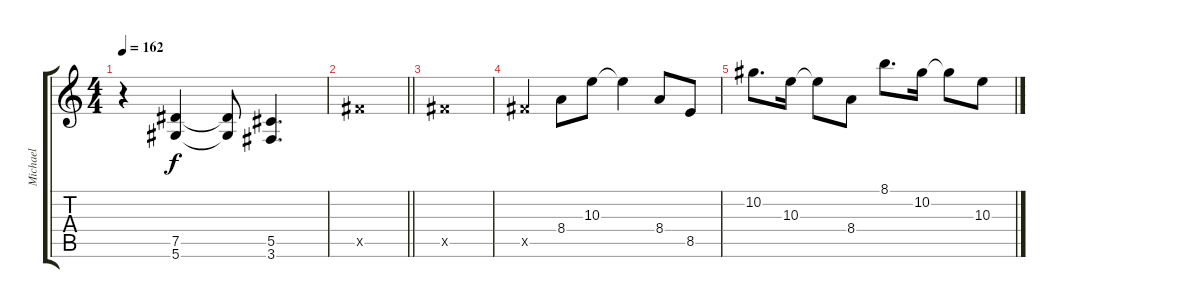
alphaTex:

\track ("Michael" "Michael") {instrument distortionguitar}
\staff {score tabs}
\tuning (Eb4 Bb3 Gb3 Db3 Ab2 Eb2) {hide}
\ts (4 4)
\tempo 162
\clef g2
\ks aminor
r.4{dy f} (7.5 5.6).4 (7.5{t} 5.6{t}).8 (5.5 3.6).4{d} |
\barLineRight lightlight
10.5{x}.1 |
10.5{x}.1 |
10.5{x}.4 8.4.8 10.3.8 10.3{t}.4 8.4.8 8.5.8 |
10.2.8{d} 10.3.16 10.3{t}.8 8.4.8 8.1.8{d} 10.2.16 10.2{t}.8 10.3.8
